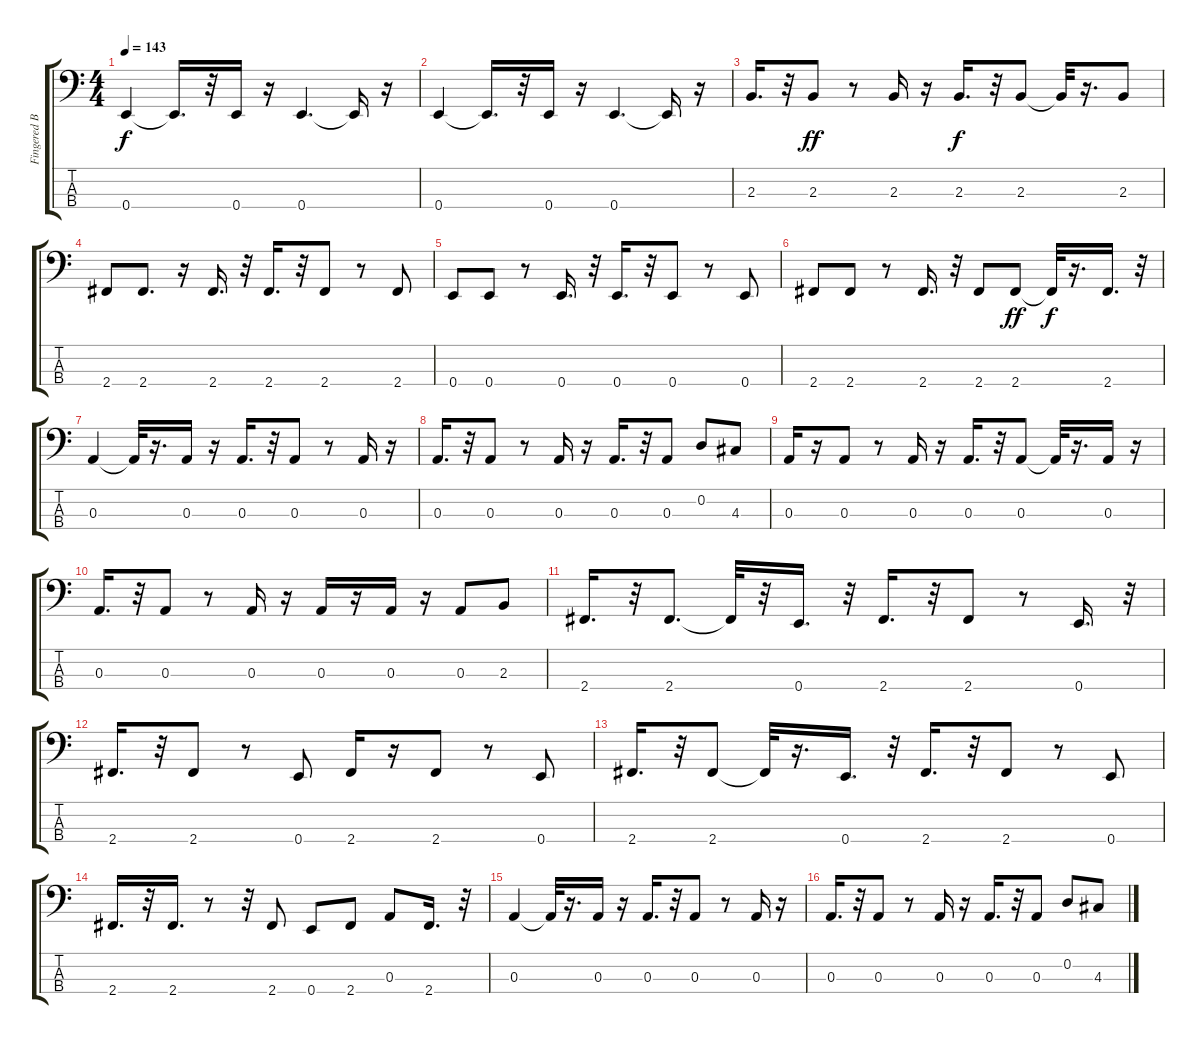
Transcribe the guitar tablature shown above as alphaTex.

\track ("Fingered Bass       " "Fingered B") {instrument electricbassfinger}
\staff {score tabs}
\tuning (G2 D2 A1 E1) {hide}
\ts (4 4)
\tempo 143
\clef f4
\ks c
0.4.4{dy f} 0.4{t}.16{d} r.32 0.4.16 r.16 0.4.4{d} 0.4{t}.16 r.16 |
0.4.4 0.4{t}.16{d} r.32 0.4.16 r.16 0.4.4{d} 0.4{t}.16 r.16 |
2.3.16{d} r.32 2.3.8{dy ff} r.8 2.3.16 r.16 2.3.16{d dy f} r.32 2.3.8 2.3{t}.32 r.16{d} 2.3.8 |
2.4.8 2.4.8{d} r.16 2.4.16{d} r.32 2.4.16{d} r.32 2.4.8 r.8 2.4.8 |
0.4.8 0.4.8 r.8 0.4.16{d} r.32 0.4.16{d} r.32 0.4.8 r.8 0.4.8 |
2.4.8 2.4.8 r.8 2.4.16{d} r.32 2.4.8 2.4.8{dy ff} 2.4{t}.32{dy f} r.16{d} 2.4.16{d} r.32 |
0.3.4 0.3{t}.32 r.16{d} 0.3.16 r.16 0.3.16{d} r.32 0.3.8 r.8 0.3.16 r.16 |
0.3.16{d} r.32 0.3.8 r.8 0.3.16 r.16 0.3.16{d} r.32 0.3.8 0.2.8 4.3.8 |
0.3.16 r.16 0.3.8 r.8 0.3.16 r.16 0.3.16{d} r.32 0.3.8 0.3{t}.32 r.16{d} 0.3.16 r.16 |
0.3.16{d} r.32 0.3.8 r.8 0.3.16 r.16 0.3.16 r.16 0.3.16 r.16 0.3.8 2.3.8 |
2.4.16{d} r.32 2.4.8{d} 2.4{t}.32 r.32 0.4.16{d} r.32 2.4.16{d} r.32 2.4.8 r.8 0.4.16{d} r.32 |
2.4.16{d} r.32 2.4.8 r.8 0.4.8 2.4.16 r.16 2.4.8 r.8 0.4.8 |
2.4.16{d} r.32 2.4.8 2.4{t}.32 r.16{d} 0.4.16{d} r.32 2.4.16{d} r.32 2.4.8 r.8 0.4.8 |
2.4.16{d} r.32 2.4.16{d} r.8 r.32 2.4.8 0.4.8 2.4.8 0.3.8 2.4.16{d} r.32 |
0.3.4 0.3{t}.32 r.16{d} 0.3.16 r.16 0.3.16{d} r.32 0.3.8 r.8 0.3.16 r.16 |
0.3.16{d} r.32 0.3.8 r.8 0.3.16 r.16 0.3.16{d} r.32 0.3.8 0.2.8 4.3.8
